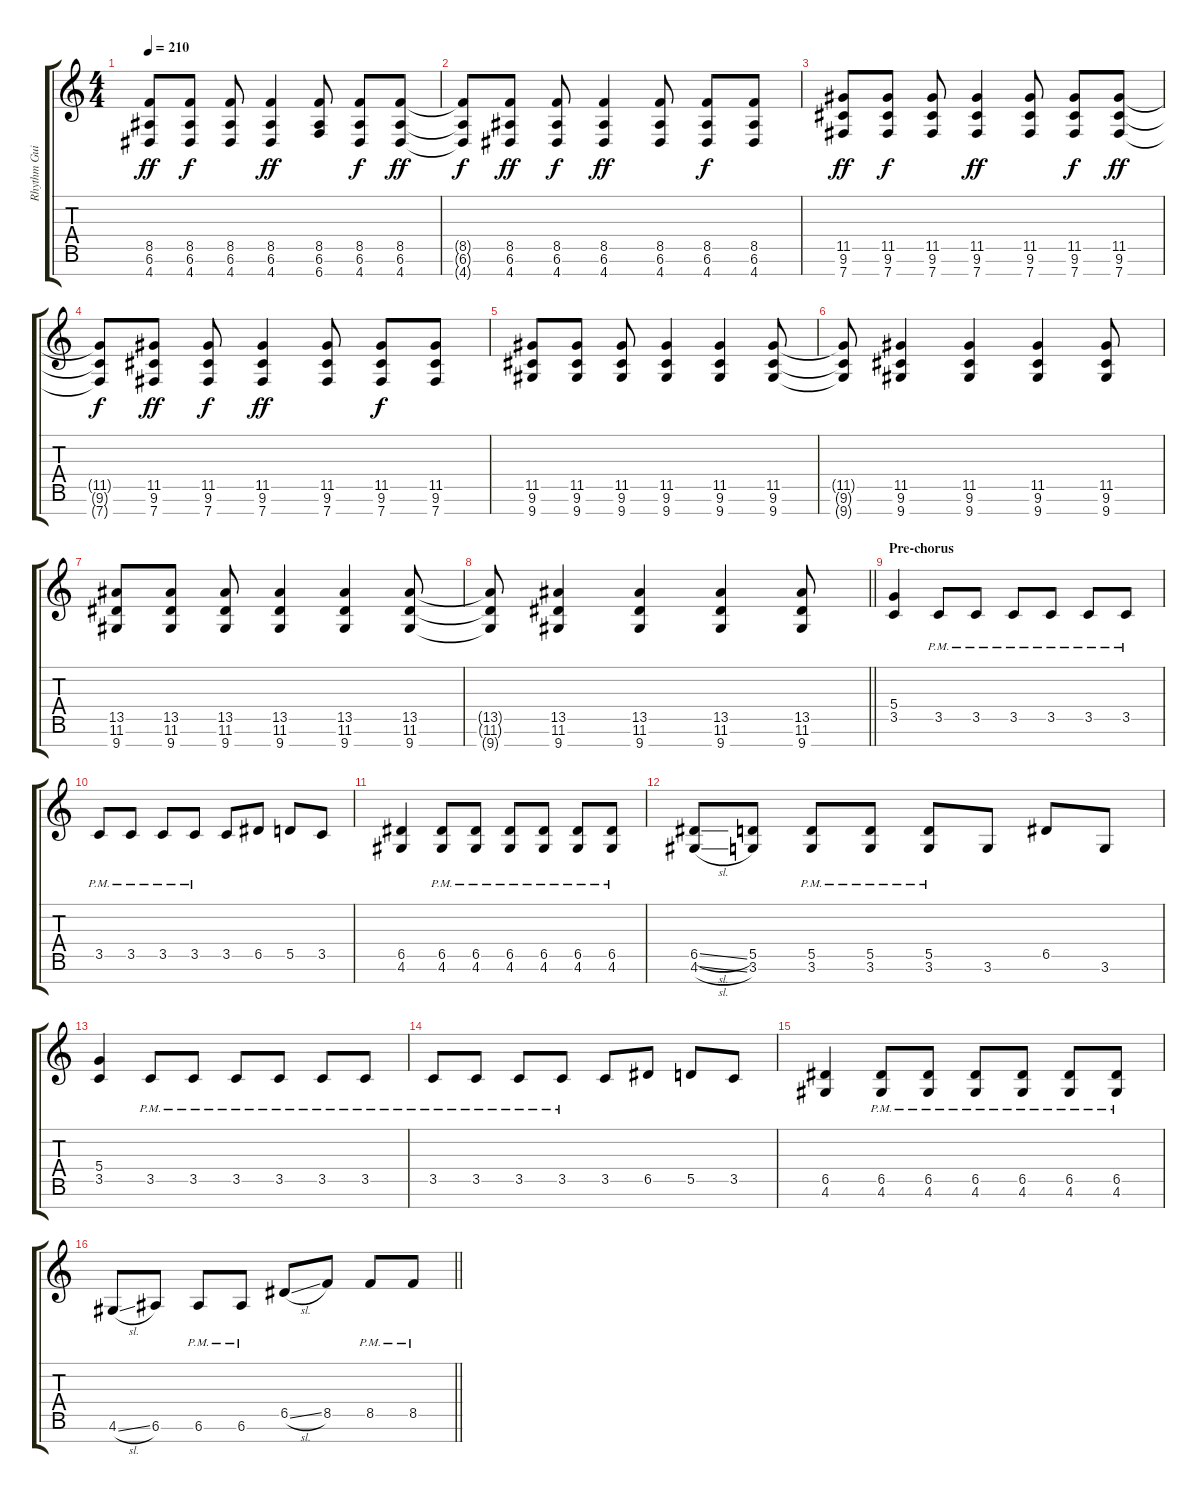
\track ("Rhythm Guitar 1" "Rhythm Gui") {instrument distortionguitar}
\staff {score tabs}
\tuning (E4 B3 G3 D3 A2 E2 B1) {hide}
\ts (4 4)
\tempo 210
\clef g2
\ks c
(8.5 6.6 4.7).8{dy ff} (8.5 6.6 4.7).8{dy f} (8.5 6.6 4.7).8 (8.5 6.6 4.7).4{dy ff} (8.5 6.6 6.7).8 (8.5 6.6 4.7).8{dy f} (8.5 6.6 4.7).8{dy ff} |
(8.5{t} 6.6{t} 4.7{t}).8{dy f} (8.5 6.6 4.7).8{dy ff} (8.5 6.6 4.7).8{dy f} (8.5 6.6 4.7).4{dy ff} (8.5 6.6 4.7).8 (8.5 6.6 4.7).8{dy f} (8.5 6.6 4.7).8 |
(11.5 9.6 7.7).8{dy ff} (11.5 9.6 7.7).8{dy f} (11.5 9.6 7.7).8 (11.5 9.6 7.7).4{dy ff} (11.5 9.6 7.7).8 (11.5 9.6 7.7).8{dy f} (11.5 9.6 7.7).8{dy ff} |
(11.5{t} 9.6{t} 7.7{t}).8{dy f} (11.5 9.6 7.7).8{dy ff} (11.5 9.6 7.7).8{dy f} (11.5 9.6 7.7).4{dy ff} (11.5 9.6 7.7).8 (11.5 9.6 7.7).8{dy f} (11.5 9.6 7.7).8 |
(11.5 9.6 9.7).8 (11.5 9.6 9.7).8 (11.5 9.6 9.7).8 (11.5 9.6 9.7).4 (11.5 9.6 9.7).4 (11.5 9.6 9.7).8 |
(11.5{t} 9.6{t} 9.7{t}).8 (11.5 9.6 9.7).4 (11.5 9.6 9.7).4 (11.5 9.6 9.7).4 (11.5 9.6 9.7).8 |
(13.5 11.6 9.7).8 (13.5 11.6 9.7).8 (13.5 11.6 9.7).8 (13.5 11.6 9.7).4 (13.5 11.6 9.7).4 (13.5 11.6 9.7).8 |
\barLineRight lightlight
(13.5{t} 11.6{t} 9.7{t}).8 (13.5 11.6 9.7).4 (13.5 11.6 9.7).4 (13.5 11.6 9.7).4 (13.5 11.6 9.7).8 |
\section ("" "Pre-chorus")
(5.4 3.5).4 3.5{pm}.8 3.5{pm}.8 3.5{pm}.8 3.5{pm}.8 3.5{pm}.8 3.5{pm}.8 |
3.5{pm}.8 3.5{pm}.8 3.5{pm}.8 3.5{pm}.8 3.5.8 6.5.8 5.5.8 3.5.8 |
(6.5 4.6).4 (6.5{pm} 4.6{pm}).8 (6.5{pm} 4.6{pm}).8 (6.5{pm} 4.6{pm}).8 (6.5{pm} 4.6{pm}).8 (6.5{pm} 4.6{pm}).8 (6.5{pm} 4.6{pm}).8 |
(6.5{sl} 4.6{sl}).8 (5.5 3.6).8 (5.5{pm} 3.6{pm}).8 (5.5{pm} 3.6{pm}).8 (5.5{pm} 3.6{pm}).8 3.6.8 6.5.8 3.6.8 |
(5.4 3.5).4 3.5{pm}.8 3.5{pm}.8 3.5{pm}.8 3.5{pm}.8 3.5{pm}.8 3.5{pm}.8 |
3.5{pm}.8 3.5{pm}.8 3.5{pm}.8 3.5{pm}.8 3.5.8 6.5.8 5.5.8 3.5.8 |
(6.5 4.6).4 (6.5{pm} 4.6{pm}).8 (6.5{pm} 4.6{pm}).8 (6.5{pm} 4.6{pm}).8 (6.5{pm} 4.6{pm}).8 (6.5{pm} 4.6{pm}).8 (6.5{pm} 4.6{pm}).8 |
\barLineRight lightlight
4.6{sl}.8 6.6.8 6.6{pm}.8 6.6{pm}.8 6.5{sl}.8 8.5.8 8.5{pm}.8 8.5{pm}.8
